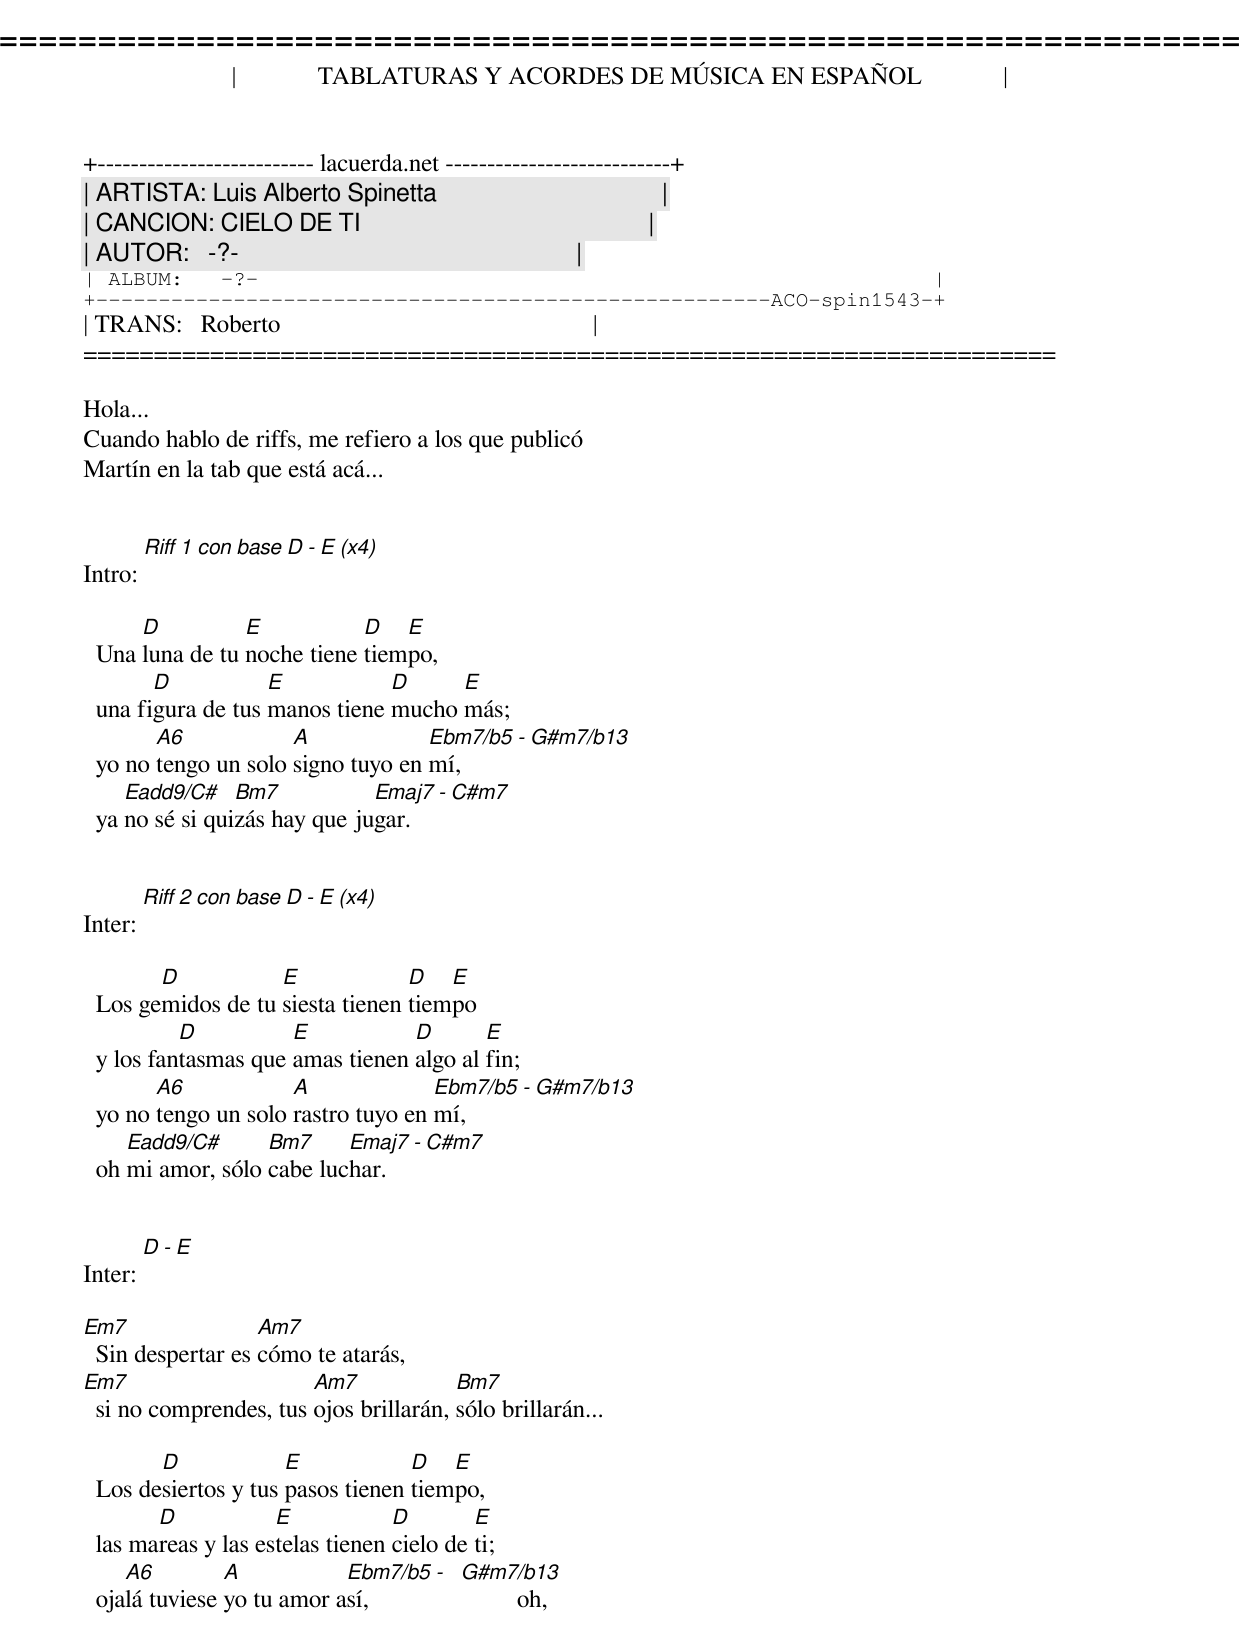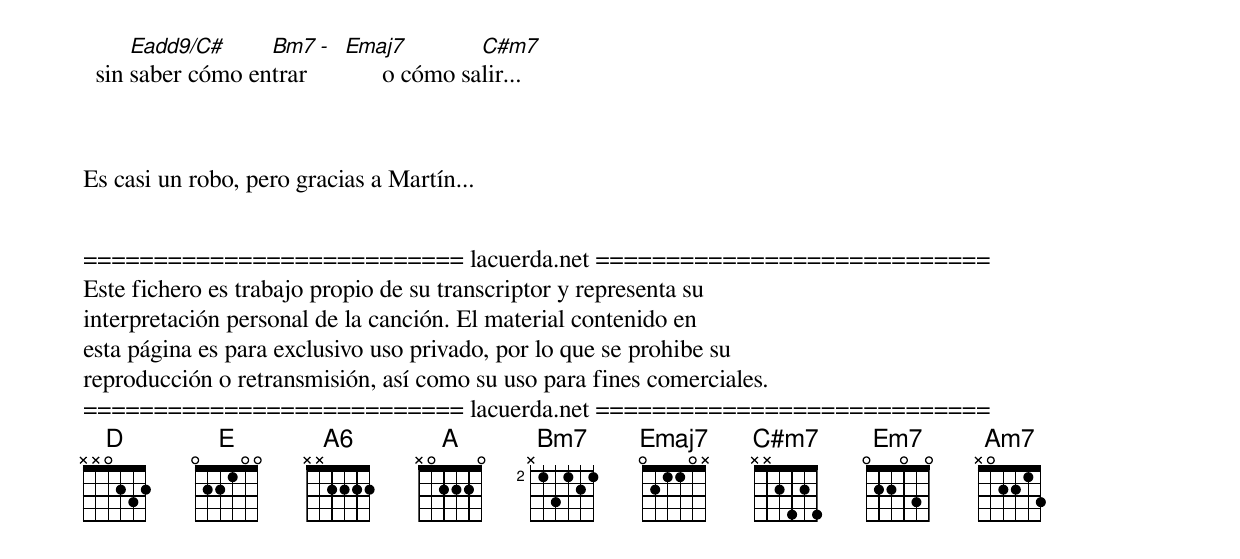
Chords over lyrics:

=====================================================================
|             TABLATURAS Y ACORDES DE MÚSICA EN ESPAÑOL             |
+-------------------------- lacuerda.net ---------------------------+
| ARTISTA: Luis Alberto Spinetta                                    |
| CANCION: CIELO DE TI                                              |
| AUTOR:   -?-                                                      |
| ALBUM:   -?-                                                      |
+------------------------------------------------------ACO-spin1543-+
| TRANS:   Roberto                                                  |
=====================================================================

Hola...
Cuando hablo de riffs, me refiero a los que publicó
Martín en la tab que está acá...


Intro: [Riff 1 con base D - E (x4)]

      D          E           D   E
  Una luna de tu noche tiene tiempo,
        D           E           D     E
  una figura de tus manos tiene mucho más;
        A6            A             Ebm7/b5 - G#m7/b13
  yo no tengo un solo signo tuyo en mí,
     Eadd9/C#    Bm7           Emaj7 - C#m7
  ya no sé si quizás hay que jugar.


Inter: [Riff 2 con base D - E (x4)]

        D           E             D   E
  Los gemidos de tu siesta tienen tiempo
           D          E           D       E
  y los fantasmas que amas tienen algo al fin;
        A6            A              Ebm7/b5 - G#m7/b13
  yo no tengo un solo rastro tuyo en mí,
     Eadd9/C#      Bm7     Emaj7 - C#m7
  oh mi amor, sólo cabe luchar.


Inter: [D - E]

Em7                Am7
  Sin despertar es cómo te atarás,
Em7                     Am7             Bm7
  si no comprendes, tus ojos brillarán, sólo brillarán...

        D             E            D   E
  Los desiertos y tus pasos tienen tiempo,
        D            E            D        E
  las mareas y las estelas tienen cielo de ti;
     A6         A           Ebm7/b5 - G#m7/b13
  ojalá tuviese yo tu amor así,                oh,
      Eadd9/C#     Bm7 - Emaj7          C#m7
  sin saber cómo entrar        o cómo salir...


      A6: x04220
 Ebm7/b5: x6767x
G#m7/b13: 4x445x
Eadd9/C#: x4645x
   Emaj7: xx2444

Es casi un robo, pero gracias a Martín...


=========================== lacuerda.net ============================
Este fichero es trabajo propio de su transcriptor y representa su
interpretación personal de la canción. El material contenido en
esta página es para exclusivo uso privado, por lo que se prohibe su
reproducción o retransmisión, así como su uso para fines comerciales.
=========================== lacuerda.net ============================
